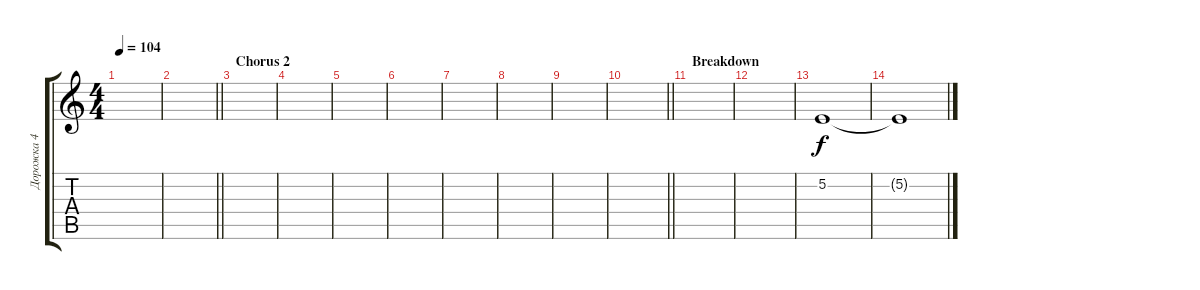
\track ("Дорожка 4" "Дорожка 4") {instrument lead2sawtooth}
\staff {score tabs}
\tuning (E4 B3 G3 D3 A2 E2) {hide}
\ts (4 4)
\tempo 104
\clef g2
\ks c
|
\barLineRight lightlight
|
\section ("" "Chorus 2")
|
|
|
|
|
|
|
\barLineRight lightlight
|
\section ("" "Breakdown")
|
|
5.2.1{volume 16} |
5.2{t}.1{volume 5}
